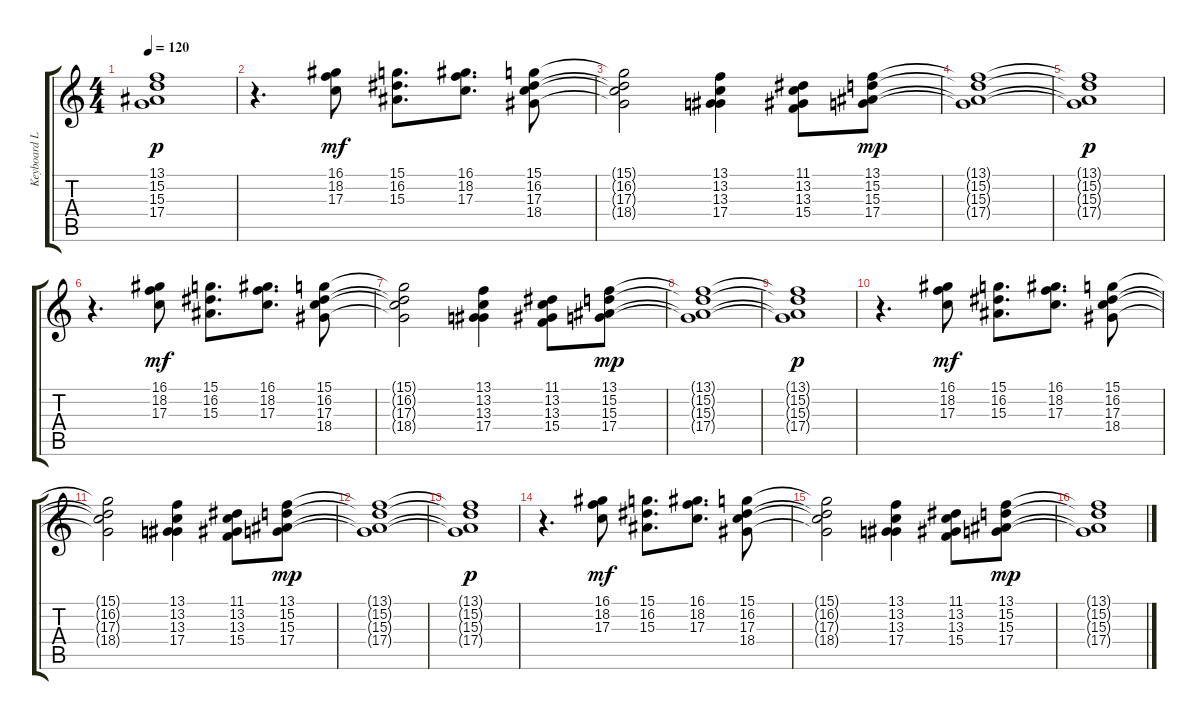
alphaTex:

\track ("Keyboard Lead" "Keyboard L") {instrument lead2sawtooth}
\staff {score tabs}
\tuning (E4 B3 G3 D3 A2 E2) {hide}
\ts (4 4)
\tempo 120
\clef g2
\ks c
(13.1{t} 15.2{t} 15.3{t} 17.4{t}).1{dy p} |
r.4{d} (16.1 18.2 17.3).8{dy mf} (15.1 16.2 15.3).8{d} (16.1 18.2 17.3).8{d} (15.1 16.2 17.3 18.4).8 |
(15.1{t} 16.2{t} 17.3{t} 18.4{t}).2 (13.1 13.2 13.3 17.4).4 (11.1 13.2 13.3 15.4).8 (13.1 15.2 15.3 17.4).8{dy mp} |
(13.1{t} 15.2{t} 15.3{t} 17.4{t}).1 |
(13.1{t} 15.2{t} 15.3{t} 17.4{t}).1{dy p} |
r.4{d} (16.1 18.2 17.3).8{dy mf} (15.1 16.2 15.3).8{d} (16.1 18.2 17.3).8{d} (15.1 16.2 17.3 18.4).8 |
(15.1{t} 16.2{t} 17.3{t} 18.4{t}).2 (13.1 13.2 13.3 17.4).4 (11.1 13.2 13.3 15.4).8 (13.1 15.2 15.3 17.4).8{dy mp} |
(13.1{t} 15.2{t} 15.3{t} 17.4{t}).1 |
(13.1{t} 15.2{t} 15.3{t} 17.4{t}).1{dy p} |
r.4{d} (16.1 18.2 17.3).8{dy mf} (15.1 16.2 15.3).8{d} (16.1 18.2 17.3).8{d} (15.1 16.2 17.3 18.4).8 |
(15.1{t} 16.2{t} 17.3{t} 18.4{t}).2 (13.1 13.2 13.3 17.4).4 (11.1 13.2 13.3 15.4).8 (13.1 15.2 15.3 17.4).8{dy mp} |
(13.1{t} 15.2{t} 15.3{t} 17.4{t}).1 |
(13.1{t} 15.2{t} 15.3{t} 17.4{t}).1{dy p} |
r.4{d} (16.1 18.2 17.3).8{dy mf} (15.1 16.2 15.3).8{d} (16.1 18.2 17.3).8{d} (15.1 16.2 17.3 18.4).8 |
(15.1{t} 16.2{t} 17.3{t} 18.4{t}).2 (13.1 13.2 13.3 17.4).4 (11.1 13.2 13.3 15.4).8 (13.1 15.2 15.3 17.4).8{dy mp} |
(13.1{t} 15.2{t} 15.3{t} 17.4{t}).1
